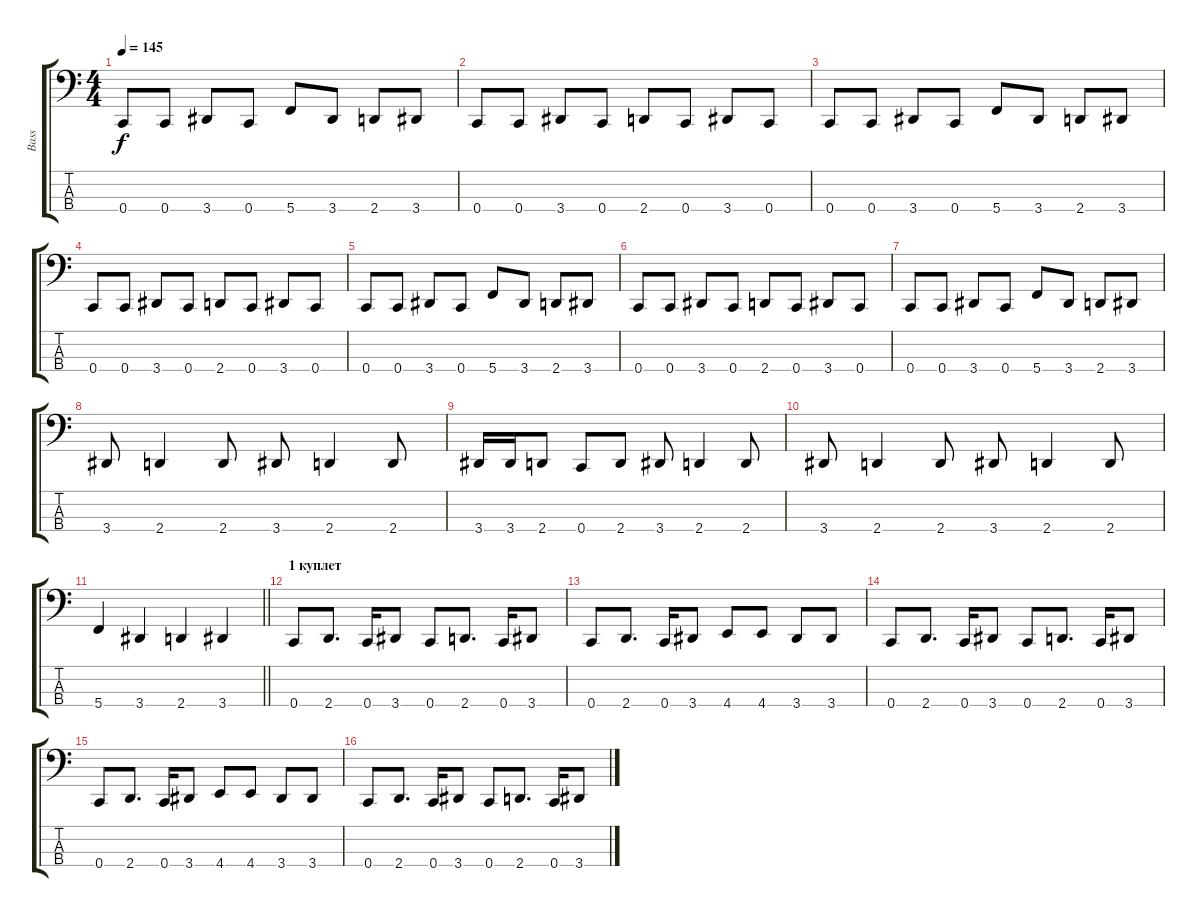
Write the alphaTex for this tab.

\track ("Bass" "Bass") {instrument slapbass1}
\staff {score tabs}
\tuning (Eb2 Bb1 F1 C1) {hide}
\ts (4 4)
\tempo 145
\clef f4
\ks c
0.4.8{dy f} 0.4.8 3.4.8 0.4.8 5.4.8 3.4.8 2.4.8 3.4.8 |
0.4.8 0.4.8 3.4.8 0.4.8 2.4.8 0.4.8 3.4.8 0.4.8 |
0.4.8 0.4.8 3.4.8 0.4.8 5.4.8 3.4.8 2.4.8 3.4.8 |
0.4.8 0.4.8 3.4.8 0.4.8 2.4.8 0.4.8 3.4.8 0.4.8 |
0.4.8 0.4.8 3.4.8 0.4.8 5.4.8 3.4.8 2.4.8 3.4.8 |
0.4.8 0.4.8 3.4.8 0.4.8 2.4.8 0.4.8 3.4.8 0.4.8 |
0.4.8 0.4.8 3.4.8 0.4.8 5.4.8 3.4.8 2.4.8 3.4.8 |
3.4.8 2.4.4 2.4.8 3.4.8 2.4.4 2.4.8 |
3.4.16 3.4.16 2.4.8 0.4.8 2.4.8 3.4.8 2.4.4 2.4.8 |
3.4.8 2.4.4 2.4.8 3.4.8 2.4.4 2.4.8 |
\barLineRight lightlight
5.4.4 3.4.4 2.4.4 3.4.4 |
\section ("" "1 куплет")
0.4.8 2.4.8{d} 0.4.16 3.4.8 0.4.8 2.4.8{d} 0.4.16 3.4.8 |
0.4.8 2.4.8{d} 0.4.16 3.4.8 4.4.8 4.4.8 3.4.8 3.4.8 |
0.4.8 2.4.8{d} 0.4.16 3.4.8 0.4.8 2.4.8{d} 0.4.16 3.4.8 |
0.4.8 2.4.8{d} 0.4.16 3.4.8 4.4.8 4.4.8 3.4.8 3.4.8 |
0.4.8 2.4.8{d} 0.4.16 3.4.8 0.4.8 2.4.8{d} 0.4.16 3.4.8
